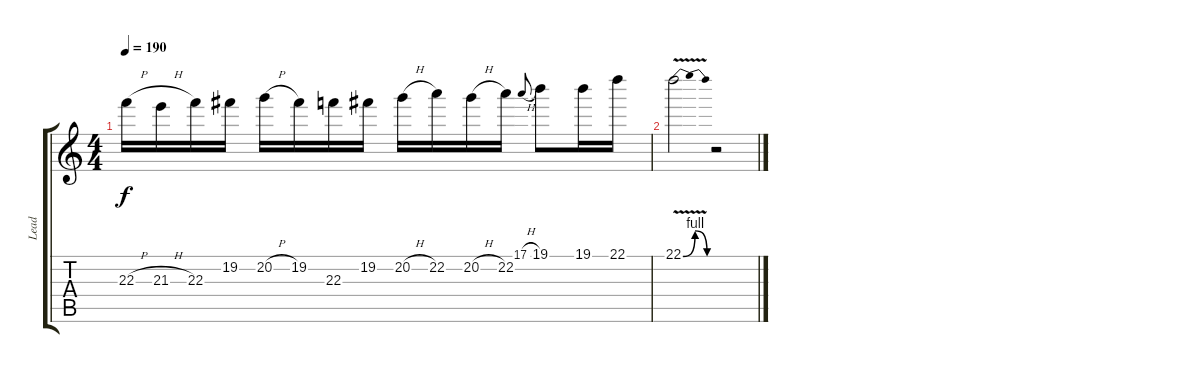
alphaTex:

\track ("Lead" "Lead") {instrument overdrivenguitar}
\staff {score tabs}
\tuning (E4 B3 G3 D3 A2 E2) {hide}
\ts (4 4)
\tempo 190
\clef g2
\ks c
22.3{h}.16{dy f} 21.3{h}.16 22.3.16 19.2.16 20.2{h}.16 19.2.16 22.3.16 19.2.16 20.2{h}.16 22.2.16 20.2{h}.16 22.2.16 17.1{h}.8{gr onbeat} 19.1.8 19.1.16 22.1.16 |
22.1{be (bendrelease 0 0 30 4 45 4 60 0) v}.2 r.2
